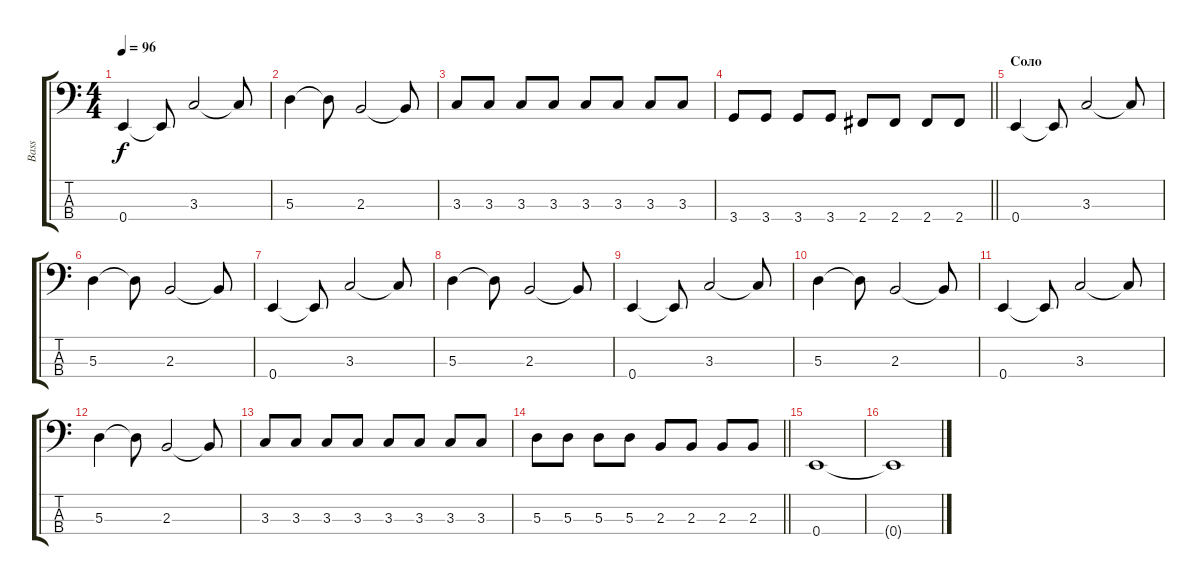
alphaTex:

\track ("Bass" "Bass") {instrument electricbassfinger}
\staff {score tabs}
\tuning (G2 D2 A1 E1) {hide}
\ts (4 4)
\tempo 96
\clef f4
\ks c
0.4.4{dy f} 0.4{t}.8 3.3.2 3.3{t}.8 |
5.3.4 5.3{t}.8 2.3.2 2.3{t}.8 |
3.3.8 3.3.8 3.3.8 3.3.8 3.3.8 3.3.8 3.3.8 3.3.8 |
\barLineRight lightlight
3.4.8 3.4.8 3.4.8 3.4.8 2.4.8 2.4.8 2.4.8 2.4.8 |
\section ("" "Соло")
0.4.4 0.4{t}.8 3.3.2 3.3{t}.8 |
5.3.4 5.3{t}.8 2.3.2 2.3{t}.8 |
0.4.4 0.4{t}.8 3.3.2 3.3{t}.8 |
5.3.4 5.3{t}.8 2.3.2 2.3{t}.8 |
0.4.4 0.4{t}.8 3.3.2 3.3{t}.8 |
5.3.4 5.3{t}.8 2.3.2 2.3{t}.8 |
0.4.4 0.4{t}.8 3.3.2 3.3{t}.8 |
5.3.4 5.3{t}.8 2.3.2 2.3{t}.8 |
3.3.8 3.3.8 3.3.8 3.3.8 3.3.8 3.3.8 3.3.8 3.3.8 |
\barLineRight lightlight
5.3.8 5.3.8 5.3.8 5.3.8 2.3.8 2.3.8 2.3.8 2.3.8 |
0.4.1 |
0.4{t}.1
